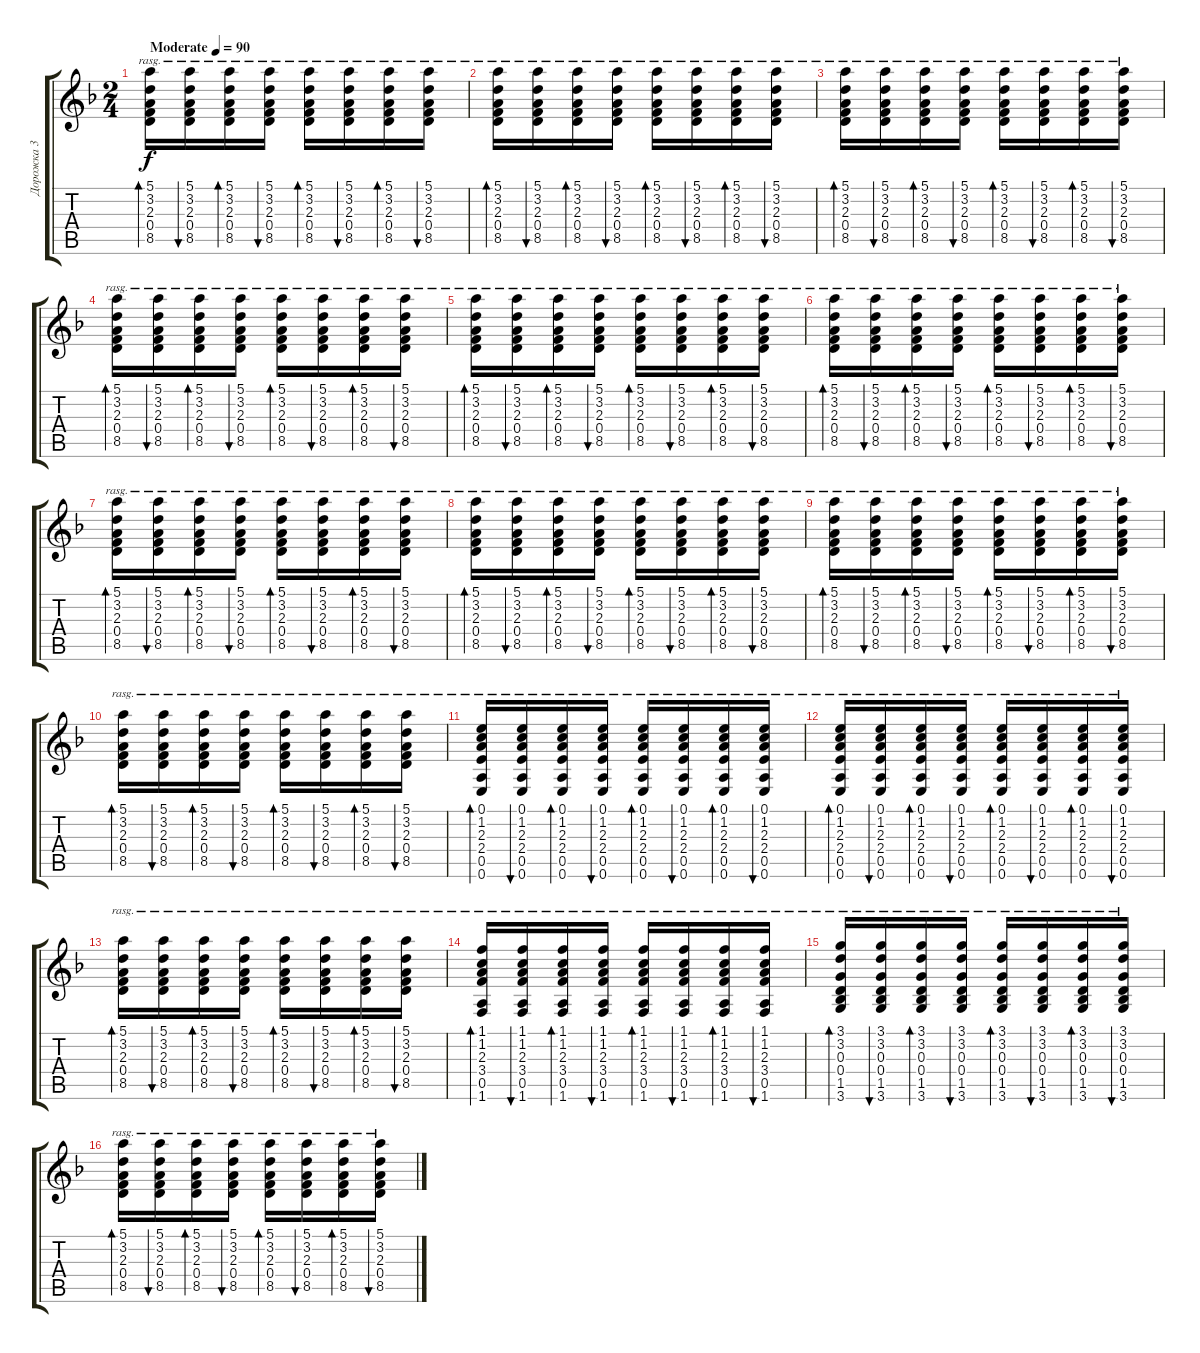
\track ("Дорожка 3" "Дорожка 3") {instrument acousticguitarnylon}
\staff {score tabs}
\tuning (E4 B3 G3 D3 A2 E2) {hide}
\ts (2 4)
\tempo (90 "Moderate")
\clef g2
\ks dminor
(5.1 3.2 2.3 0.4 8.5).16{bd 60 rasg ii dy f instrument acousticguitarnylon} (5.1 3.2 2.3 0.4 8.5).16{bu 120 rasg ii} (5.1 3.2 2.3 0.4 8.5).16{bd 60 rasg ii} (5.1 3.2 2.3 0.4 8.5).16{bu 120 rasg ii} (5.1 3.2 2.3 0.4 8.5).16{bd 60 rasg ii} (5.1 3.2 2.3 0.4 8.5).16{bu 120 rasg ii} (5.1 3.2 2.3 0.4 8.5).16{bd 60 rasg ii} (5.1 3.2 2.3 0.4 8.5).16{bu 120 rasg ii} |
(5.1 3.2 2.3 0.4 8.5).16{bd 60 rasg ii} (5.1 3.2 2.3 0.4 8.5).16{bu 120 rasg ii} (5.1 3.2 2.3 0.4 8.5).16{bd 60 rasg ii} (5.1 3.2 2.3 0.4 8.5).16{bu 120 rasg ii} (5.1 3.2 2.3 0.4 8.5).16{bd 60 rasg ii} (5.1 3.2 2.3 0.4 8.5).16{bu 120 rasg ii} (5.1 3.2 2.3 0.4 8.5).16{bd 60 rasg ii} (5.1 3.2 2.3 0.4 8.5).16{bu 120 rasg ii} |
(5.1 3.2 2.3 0.4 8.5).16{bd 60 rasg ii} (5.1 3.2 2.3 0.4 8.5).16{bu 120 rasg ii} (5.1 3.2 2.3 0.4 8.5).16{bd 60 rasg ii} (5.1 3.2 2.3 0.4 8.5).16{bu 120 rasg ii} (5.1 3.2 2.3 0.4 8.5).16{bd 60 rasg ii} (5.1 3.2 2.3 0.4 8.5).16{bu 120 rasg ii} (5.1 3.2 2.3 0.4 8.5).16{bd 60 rasg ii} (5.1 3.2 2.3 0.4 8.5).16{bu 120 rasg ii} |
(5.1 3.2 2.3 0.4 8.5).16{bd 60 rasg ii} (5.1 3.2 2.3 0.4 8.5).16{bu 120 rasg ii} (5.1 3.2 2.3 0.4 8.5).16{bd 60 rasg ii} (5.1 3.2 2.3 0.4 8.5).16{bu 120 rasg ii} (5.1 3.2 2.3 0.4 8.5).16{bd 60 rasg ii} (5.1 3.2 2.3 0.4 8.5).16{bu 120 rasg ii} (5.1 3.2 2.3 0.4 8.5).16{bd 60 rasg ii} (5.1 3.2 2.3 0.4 8.5).16{bu 120 rasg ii} |
(5.1 3.2 2.3 0.4 8.5).16{bd 60 rasg ii} (5.1 3.2 2.3 0.4 8.5).16{bu 120 rasg ii} (5.1 3.2 2.3 0.4 8.5).16{bd 60 rasg ii} (5.1 3.2 2.3 0.4 8.5).16{bu 120 rasg ii} (5.1 3.2 2.3 0.4 8.5).16{bd 60 rasg ii} (5.1 3.2 2.3 0.4 8.5).16{bu 120 rasg ii} (5.1 3.2 2.3 0.4 8.5).16{bd 60 rasg ii} (5.1 3.2 2.3 0.4 8.5).16{bu 120 rasg ii} |
(5.1 3.2 2.3 0.4 8.5).16{bd 60 rasg ii} (5.1 3.2 2.3 0.4 8.5).16{bu 120 rasg ii} (5.1 3.2 2.3 0.4 8.5).16{bd 60 rasg ii} (5.1 3.2 2.3 0.4 8.5).16{bu 120 rasg ii} (5.1 3.2 2.3 0.4 8.5).16{bd 60 rasg ii} (5.1 3.2 2.3 0.4 8.5).16{bu 120 rasg ii} (5.1 3.2 2.3 0.4 8.5).16{bd 60 rasg ii} (5.1 3.2 2.3 0.4 8.5).16{bu 120 rasg ii} |
(5.1 3.2 2.3 0.4 8.5).16{bd 60 rasg ii} (5.1 3.2 2.3 0.4 8.5).16{bu 120 rasg ii} (5.1 3.2 2.3 0.4 8.5).16{bd 60 rasg ii} (5.1 3.2 2.3 0.4 8.5).16{bu 120 rasg ii} (5.1 3.2 2.3 0.4 8.5).16{bd 60 rasg ii} (5.1 3.2 2.3 0.4 8.5).16{bu 120 rasg ii} (5.1 3.2 2.3 0.4 8.5).16{bd 60 rasg ii} (5.1 3.2 2.3 0.4 8.5).16{bu 120 rasg ii} |
(5.1 3.2 2.3 0.4 8.5).16{bd 60 rasg ii} (5.1 3.2 2.3 0.4 8.5).16{bu 120 rasg ii} (5.1 3.2 2.3 0.4 8.5).16{bd 60 rasg ii} (5.1 3.2 2.3 0.4 8.5).16{bu 120 rasg ii} (5.1 3.2 2.3 0.4 8.5).16{bd 60 rasg ii} (5.1 3.2 2.3 0.4 8.5).16{bu 120 rasg ii} (5.1 3.2 2.3 0.4 8.5).16{bd 60 rasg ii} (5.1 3.2 2.3 0.4 8.5).16{bu 120 rasg ii} |
(5.1 3.2 2.3 0.4 8.5).16{bd 60 rasg ii} (5.1 3.2 2.3 0.4 8.5).16{bu 120 rasg ii} (5.1 3.2 2.3 0.4 8.5).16{bd 60 rasg ii} (5.1 3.2 2.3 0.4 8.5).16{bu 120 rasg ii} (5.1 3.2 2.3 0.4 8.5).16{bd 60 rasg ii} (5.1 3.2 2.3 0.4 8.5).16{bu 120 rasg ii} (5.1 3.2 2.3 0.4 8.5).16{bd 60 rasg ii} (5.1 3.2 2.3 0.4 8.5).16{bu 120 rasg ii} |
(5.1 3.2 2.3 0.4 8.5).16{bd 60 rasg ii} (5.1 3.2 2.3 0.4 8.5).16{bu 120 rasg ii} (5.1 3.2 2.3 0.4 8.5).16{bd 60 rasg ii} (5.1 3.2 2.3 0.4 8.5).16{bu 120 rasg ii} (5.1 3.2 2.3 0.4 8.5).16{bd 60 rasg ii} (5.1 3.2 2.3 0.4 8.5).16{bu 120 rasg ii} (5.1 3.2 2.3 0.4 8.5).16{bd 60 rasg ii} (5.1 3.2 2.3 0.4 8.5).16{bu 120 rasg ii} |
(0.1 1.2 2.3 2.4 0.5 0.6).16{bd 120 rasg ii} (0.1 1.2 2.3 2.4 0.5 0.6).16{bu 120 rasg ii} (0.1 1.2 2.3 2.4 0.5 0.6).16{bd 120 rasg ii} (0.1 1.2 2.3 2.4 0.5 0.6).16{bu 120 rasg ii} (0.1 1.2 2.3 2.4 0.5 0.6).16{bd 120 rasg ii} (0.1 1.2 2.3 2.4 0.5 0.6).16{bu 120 rasg ii} (0.1 1.2 2.3 2.4 0.5 0.6).16{bd 120 rasg ii} (0.1 1.2 2.3 2.4 0.5 0.6).16{bu 120 rasg ii} |
(0.1 1.2 2.3 2.4 0.5 0.6).16{bd 120 rasg ii} (0.1 1.2 2.3 2.4 0.5 0.6).16{bu 120 rasg ii} (0.1 1.2 2.3 2.4 0.5 0.6).16{bd 120 rasg ii} (0.1 1.2 2.3 2.4 0.5 0.6).16{bu 120 rasg ii} (0.1 1.2 2.3 2.4 0.5 0.6).16{bd 120 rasg ii} (0.1 1.2 2.3 2.4 0.5 0.6).16{bu 120 rasg ii} (0.1 1.2 2.3 2.4 0.5 0.6).16{bd 120 rasg ii} (0.1 1.2 2.3 2.4 0.5 0.6).16{bu 120 rasg ii} |
(5.1 3.2 2.3 0.4 8.5).16{bd 60 rasg ii} (5.1 3.2 2.3 0.4 8.5).16{bu 120 rasg ii} (5.1 3.2 2.3 0.4 8.5).16{bd 60 rasg ii} (5.1 3.2 2.3 0.4 8.5).16{bu 120 rasg ii} (5.1 3.2 2.3 0.4 8.5).16{bd 60 rasg ii} (5.1 3.2 2.3 0.4 8.5).16{bu 120 rasg ii} (5.1 3.2 2.3 0.4 8.5).16{bd 60 rasg ii} (5.1 3.2 2.3 0.4 8.5).16{bu 120 rasg ii} |
(1.1 1.2 2.3 3.4 0.5 1.6).16{bd 120 rasg ii} (1.1 1.2 2.3 3.4 0.5 1.6).16{bu 120 rasg ii} (1.1 1.2 2.3 3.4 0.5 1.6).16{bd 120 rasg ii} (1.1 1.2 2.3 3.4 0.5 1.6).16{bu 120 rasg ii} (1.1 1.2 2.3 3.4 0.5 1.6).16{bd 120 rasg ii} (1.1 1.2 2.3 3.4 0.5 1.6).16{bu 120 rasg ii} (1.1 1.2 2.3 3.4 0.5 1.6).16{bd 120 rasg ii} (1.1 1.2 2.3 3.4 0.5 1.6).16{bu 120 rasg ii} |
(3.1 3.2 0.3 0.4 1.5 3.6).16{bd 120 rasg ii} (3.1 3.2 0.3 0.4 1.5 3.6).16{bu 120 rasg ii} (3.1 3.2 0.3 0.4 1.5 3.6).16{bd 120 rasg ii} (3.1 3.2 0.3 0.4 1.5 3.6).16{bu 120 rasg ii} (3.1 3.2 0.3 0.4 1.5 3.6).16{bd 120 rasg ii} (3.1 3.2 0.3 0.4 1.5 3.6).16{bu 120 rasg ii} (3.1 3.2 0.3 0.4 1.5 3.6).16{bd 120 rasg ii} (3.1 3.2 0.3 0.4 1.5 3.6).16{bu 120 rasg ii} |
(5.1 3.2 2.3 0.4 8.5).16{bd 60 rasg ii} (5.1 3.2 2.3 0.4 8.5).16{bu 120 rasg ii} (5.1 3.2 2.3 0.4 8.5).16{bd 60 rasg ii} (5.1 3.2 2.3 0.4 8.5).16{bu 120 rasg ii} (5.1 3.2 2.3 0.4 8.5).16{bd 60 rasg ii} (5.1 3.2 2.3 0.4 8.5).16{bu 120 rasg ii} (5.1 3.2 2.3 0.4 8.5).16{bd 60 rasg ii} (5.1 3.2 2.3 0.4 8.5).16{bu 120 rasg ii}
